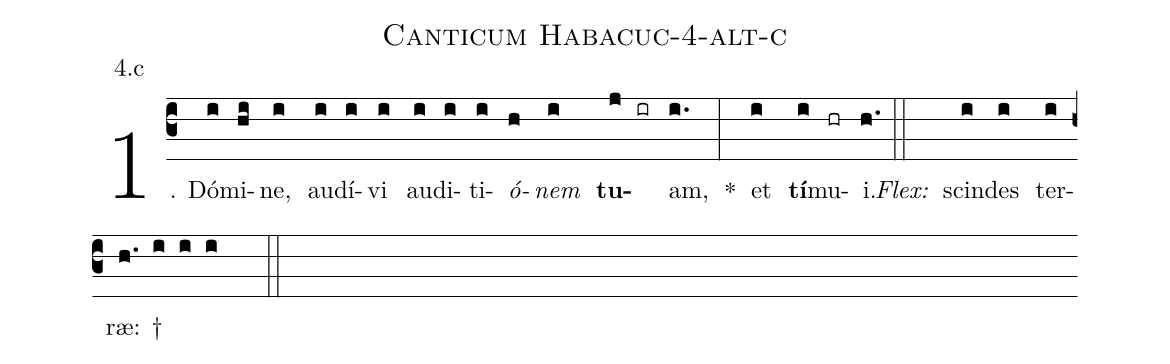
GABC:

name: Canticum Habacuc-4-alt-c;
annotation: 4.c;
%%
(c3)1. Dó(i)mi(hi)ne,(i) au(i)dí(i)vi(i) au(i)di(i)ti(i)<i>ó</i>(h)<i>nem</i>(i) <b>tu</b>(j ir)am,(i.) *(:) et(i) <b>tí</b>(i)mu(hr)i.(h.) (::)
<i>Flex:</i>()  scin(i)des(i) ter(i)ræ: †(h. i i i  ::)
